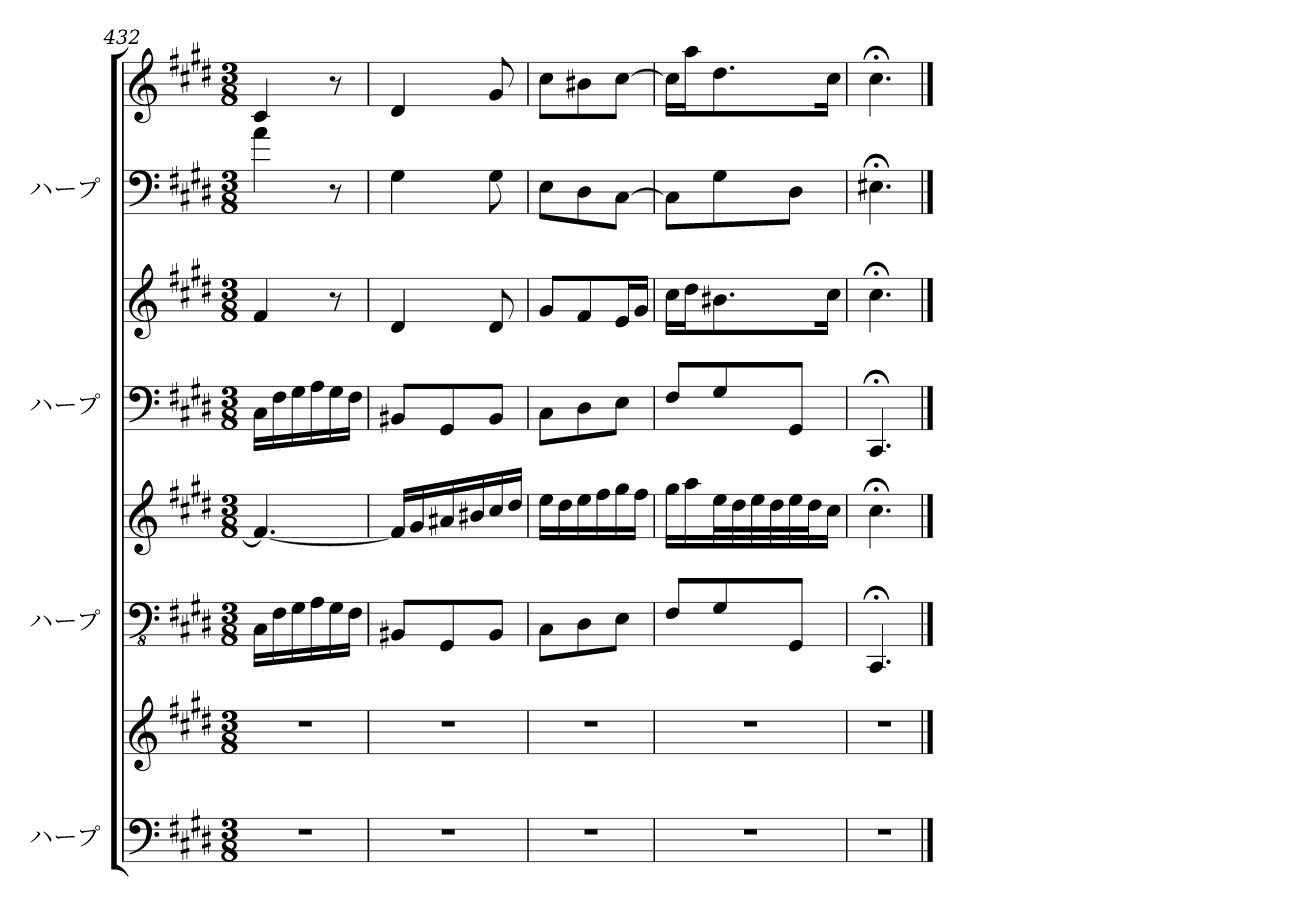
**kern	**kern	**kern	**kern	**kern	**kern	**kern	**kern
*part4	*part4	*part3	*part3	*part2	*part2	*part1	*part1
*staff8	*staff7	*staff6	*staff5	*staff4	*staff3	*staff2	*staff1
*I"ハープ	*	*I"ハープ	*	*I"ハープ	*	*I"ハープ	*
*clefF4	*clefG2	*clefFv4	*clefG2	*clefF4	*clefG2	*clefF4	*clefG2
*k[f#c#g#d#]	*k[f#c#g#d#]	*k[f#c#g#d#]	*k[f#c#g#d#]	*k[f#c#g#d#]	*k[f#c#g#d#]	*k[f#c#g#d#]	*k[f#c#g#d#]
*M3/8	*M3/8	*M3/8	*M3/8	*M3/8	*M3/8	*M3/8	*M3/8
=432	=432	=432	=432	=432	=432	=432	=432
4.r	4.r	16CC#\LL	4.f#/_	16C#\LL	4f#/	4a\	4c#/
.	.	16FF#\	.	16F#\	.	.	.
.	.	16GG#\	.	16G#\	.	.	.
.	.	16AA\	.	16A\	.	.	.
.	.	16GG#\	.	16G#\	8r	8r	8r
.	.	16FF#\JJ	.	16F#\JJ	.	.	.
=433	=433	=433	=433	=433	=433	=433	=433
4.r	4.r	8BBB#X/L	16f#/LL]	8BB#X/L	4d#/	4G#\	4d#/
.	.	.	16g#/	.	.	.	.
.	.	8GGG#/	16a#X/	8GG#/	.	.	.
.	.	.	16b#X/	.	.	.	.
.	.	8BBB#/J	16cc#/	8BB#/J	8d#/	8G#\	8g#/
.	.	.	16dd#/JJ	.	.	.	.
=434	=434	=434	=434	=434	=434	=434	=434
4.r	4.r	8CC#\L	16ee\LL	8C#\L	8g#/L	8E\L	8cc#\L
.	.	.	16dd#\	.	.	.	.
.	.	8DD#\	16ee\	8D#\	8f#/	8D#\	8b#X\
.	.	.	16ff#\	.	.	.	.
.	.	8EE\J	16gg#\	8E\J	16e/L	[8C#\J	[8cc#\J
.	.	.	16ff#\JJ	.	16g#/JJ	.	.
!!LO:PB:g=z
=435	=435	=435	=435	=435	=435	=435	=435
4.r	4.r	8FF#/L	16gg#\LL	8F#/L	16cc#\LL	8C#\L]	16cc#\LL]
.	.	.	16aa\	.	16dd#\J	.	16aa\J
.	.	8GG#/	32ee\L	8G#/	8.b#X\	8G#\	8.dd#\
.	.	.	32dd#\	.	.	.	.
.	.	.	32ee\	.	.	.	.
.	.	.	32dd#\	.	.	.	.
.	.	8GGG#/J	32ee\	8GG#/J	.	8D#\J	.
.	.	.	32dd#\J	.	.	.	.
.	.	.	16cc#\JJ	.	16cc#\Jk	.	16cc#\Jk
=436	=436	=436	=436	=436	=436	=436	=436
4.r	4.r	4.CCC#;</	4.cc#;<\	4.CC#;</	4.cc#;<\	4.E#X;<\	4.cc#;<\
==	==	==	==	==	==	==	==
*-	*-	*-	*-	*-	*-	*-	*-
